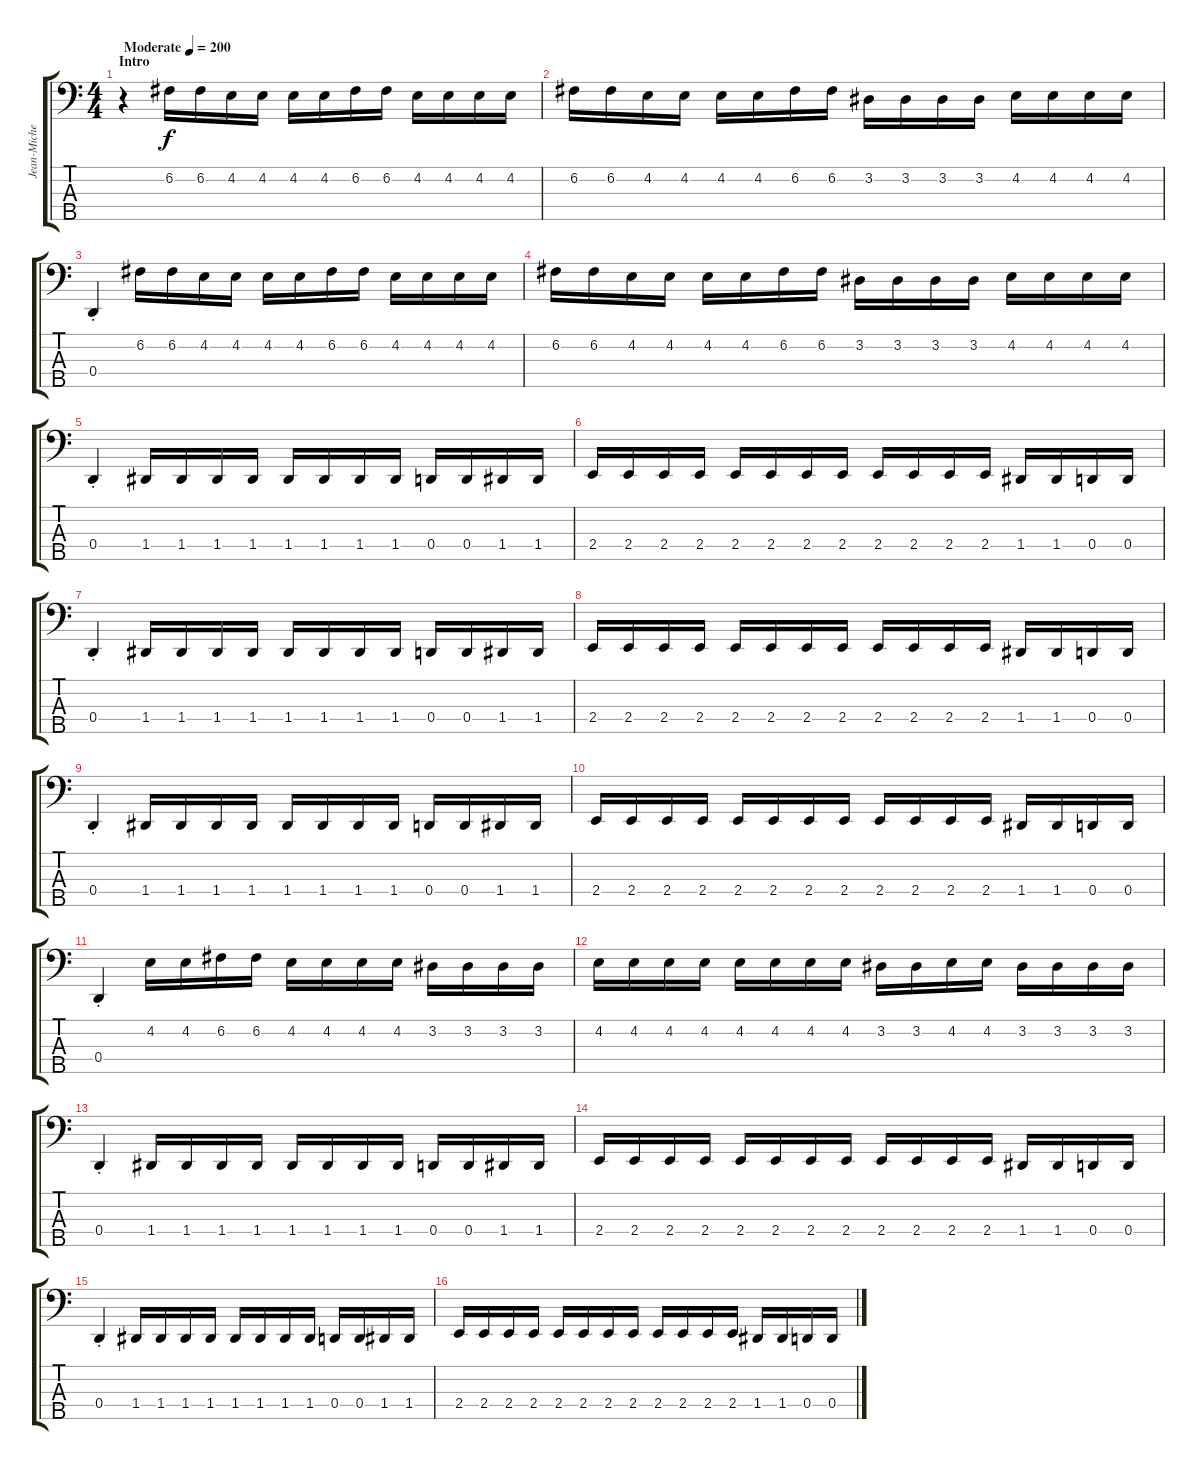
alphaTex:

\track ("Jean-Michel Labadie" "Jean-Miche") {instrument electricbasspick}
\staff {score tabs}
\tuning (F2 C2 G1 D1 A0) {hide}
\ts (4 4)
\section ("" "Intro")
\tempo (200 "Moderate")
\clef f4
\ks c
r.4{dy f instrument electricbasspick} 6.2.16 6.2.16 4.2.16 4.2.16 4.2.16 4.2.16 6.2.16 6.2.16 4.2.16 4.2.16 4.2.16 4.2.16 |
6.2.16 6.2.16 4.2.16 4.2.16 4.2.16 4.2.16 6.2.16 6.2.16 3.2.16 3.2.16 3.2.16 3.2.16 4.2.16 4.2.16 4.2.16 4.2.16 |
0.4{st}.4 6.2.16 6.2.16 4.2.16 4.2.16 4.2.16 4.2.16 6.2.16 6.2.16 4.2.16 4.2.16 4.2.16 4.2.16 |
6.2.16 6.2.16 4.2.16 4.2.16 4.2.16 4.2.16 6.2.16 6.2.16 3.2.16 3.2.16 3.2.16 3.2.16 4.2.16 4.2.16 4.2.16 4.2.16 |
0.4{st}.4 1.4.16 1.4.16 1.4.16 1.4.16 1.4.16 1.4.16 1.4.16 1.4.16 0.4.16 0.4.16 1.4.16 1.4.16 |
2.4.16 2.4.16 2.4.16 2.4.16 2.4.16 2.4.16 2.4.16 2.4.16 2.4.16 2.4.16 2.4.16 2.4.16 1.4.16 1.4.16 0.4.16 0.4.16 |
0.4{st}.4 1.4.16 1.4.16 1.4.16 1.4.16 1.4.16 1.4.16 1.4.16 1.4.16 0.4.16 0.4.16 1.4.16 1.4.16 |
2.4.16 2.4.16 2.4.16 2.4.16 2.4.16 2.4.16 2.4.16 2.4.16 2.4.16 2.4.16 2.4.16 2.4.16 1.4.16 1.4.16 0.4.16 0.4.16 |
0.4{st}.4 1.4.16 1.4.16 1.4.16 1.4.16 1.4.16 1.4.16 1.4.16 1.4.16 0.4.16 0.4.16 1.4.16 1.4.16 |
2.4.16 2.4.16 2.4.16 2.4.16 2.4.16 2.4.16 2.4.16 2.4.16 2.4.16 2.4.16 2.4.16 2.4.16 1.4.16 1.4.16 0.4.16 0.4.16 |
0.4{st}.4 4.2.16 4.2.16 6.2.16 6.2.16 4.2.16 4.2.16 4.2.16 4.2.16 3.2.16 3.2.16 3.2.16 3.2.16 |
4.2.16 4.2.16 4.2.16 4.2.16 4.2.16 4.2.16 4.2.16 4.2.16 3.2.16 3.2.16 4.2.16 4.2.16 3.2.16 3.2.16 3.2.16 3.2.16 |
0.4{st}.4 1.4.16 1.4.16 1.4.16 1.4.16 1.4.16 1.4.16 1.4.16 1.4.16 0.4.16 0.4.16 1.4.16 1.4.16 |
2.4.16 2.4.16 2.4.16 2.4.16 2.4.16 2.4.16 2.4.16 2.4.16 2.4.16 2.4.16 2.4.16 2.4.16 1.4.16 1.4.16 0.4.16 0.4.16 |
0.4{st}.4 1.4.16 1.4.16 1.4.16 1.4.16 1.4.16 1.4.16 1.4.16 1.4.16 0.4.16 0.4.16 1.4.16 1.4.16 |
2.4.16 2.4.16 2.4.16 2.4.16 2.4.16 2.4.16 2.4.16 2.4.16 2.4.16 2.4.16 2.4.16 2.4.16 1.4.16 1.4.16 0.4.16 0.4.16
